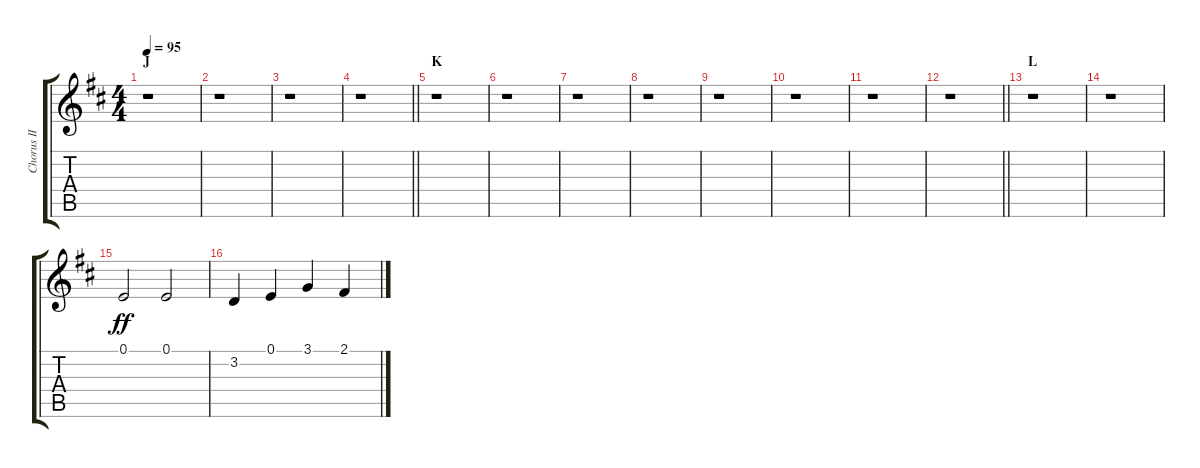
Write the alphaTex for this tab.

\track ("Chorus II" "Chorus II") {instrument voiceoohs}
\staff {score tabs}
\tuning (E4 B3 G3 D3 A2 E2) {hide}
\ts (4 4)
\section ("" "J")
\tempo 95
\clef g2
\ks d
r.1{dy ff} |
r.1 |
r.1 |
\barLineRight lightlight
r.1 |
\section ("" "K")
r.1 |
r.1 |
r.1 |
r.1 |
r.1 |
r.1 |
r.1 |
\barLineRight lightlight
r.1 |
\section ("" "L")
r.1 |
r.1 |
0.1.2 0.1.2 |
3.2.4 0.1.4 3.1.4 2.1.4
